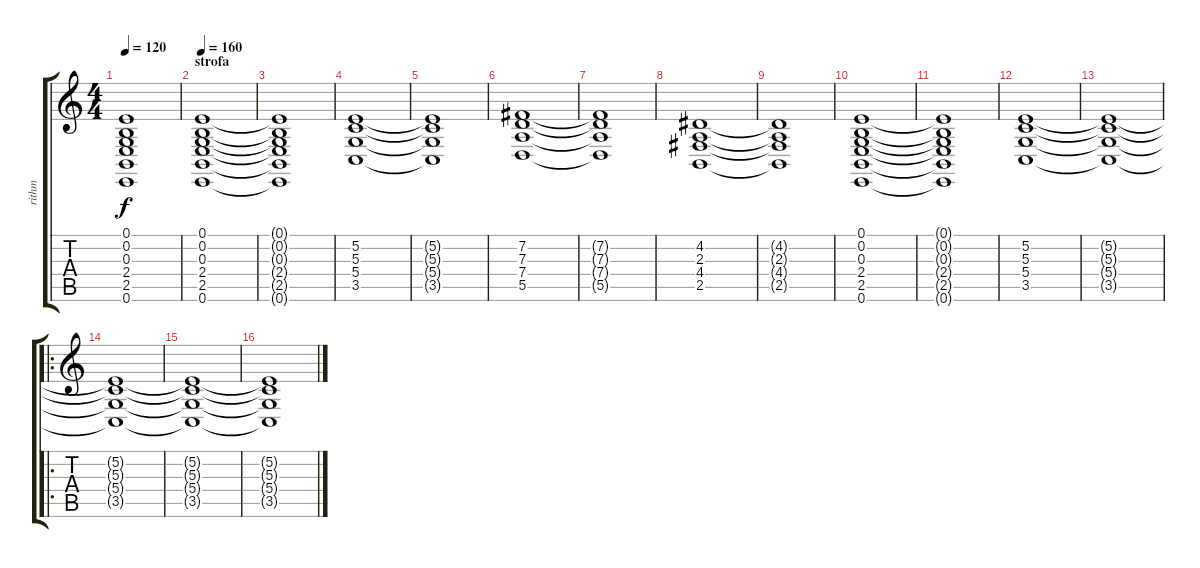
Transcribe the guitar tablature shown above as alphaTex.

\track ("rithm" "rithm") {instrument synthbrass2}
\staff {score tabs}
\tuning (E4 B3 G3 D3 A2 E2) {hide}
\ts (4 4)
\tempo 120
\clef g2
\ks c
(0.1 0.2 0.3 2.4 2.5 0.6).1{dy f} |
\section ("" "strofa")
\tempo 160
(0.1 0.2 0.3 2.4 2.5 0.6).1 |
(0.1{t} 0.2{t} 0.3{t} 2.4{t} 2.5{t} 0.6{t}).1 |
(5.2 5.3 5.4 3.5).1 |
(5.2{t} 5.3{t} 5.4{t} 3.5{t}).1 |
(7.2 7.3 7.4 5.5).1 |
(7.2{t} 7.3{t} 7.4{t} 5.5{t}).1 |
(4.2 2.3 4.4 2.5).1 |
(4.2{t} 2.3{t} 4.4{t} 2.5{t}).1 |
(0.1 0.2 0.3 2.4 2.5 0.6).1 |
(0.1{t} 0.2{t} 0.3{t} 2.4{t} 2.5{t} 0.6{t}).1 |
(5.2 5.3 5.4 3.5).1 |
(5.2{t} 5.3{t} 5.4{t} 3.5{t}).1 |
\ro
(5.2{t} 5.3{t} 5.4{t} 3.5{t}).1 |
(5.2{t} 5.3{t} 5.4{t} 3.5{t}).1 |
(5.2{t} 5.3{t} 5.4{t} 3.5{t}).1
